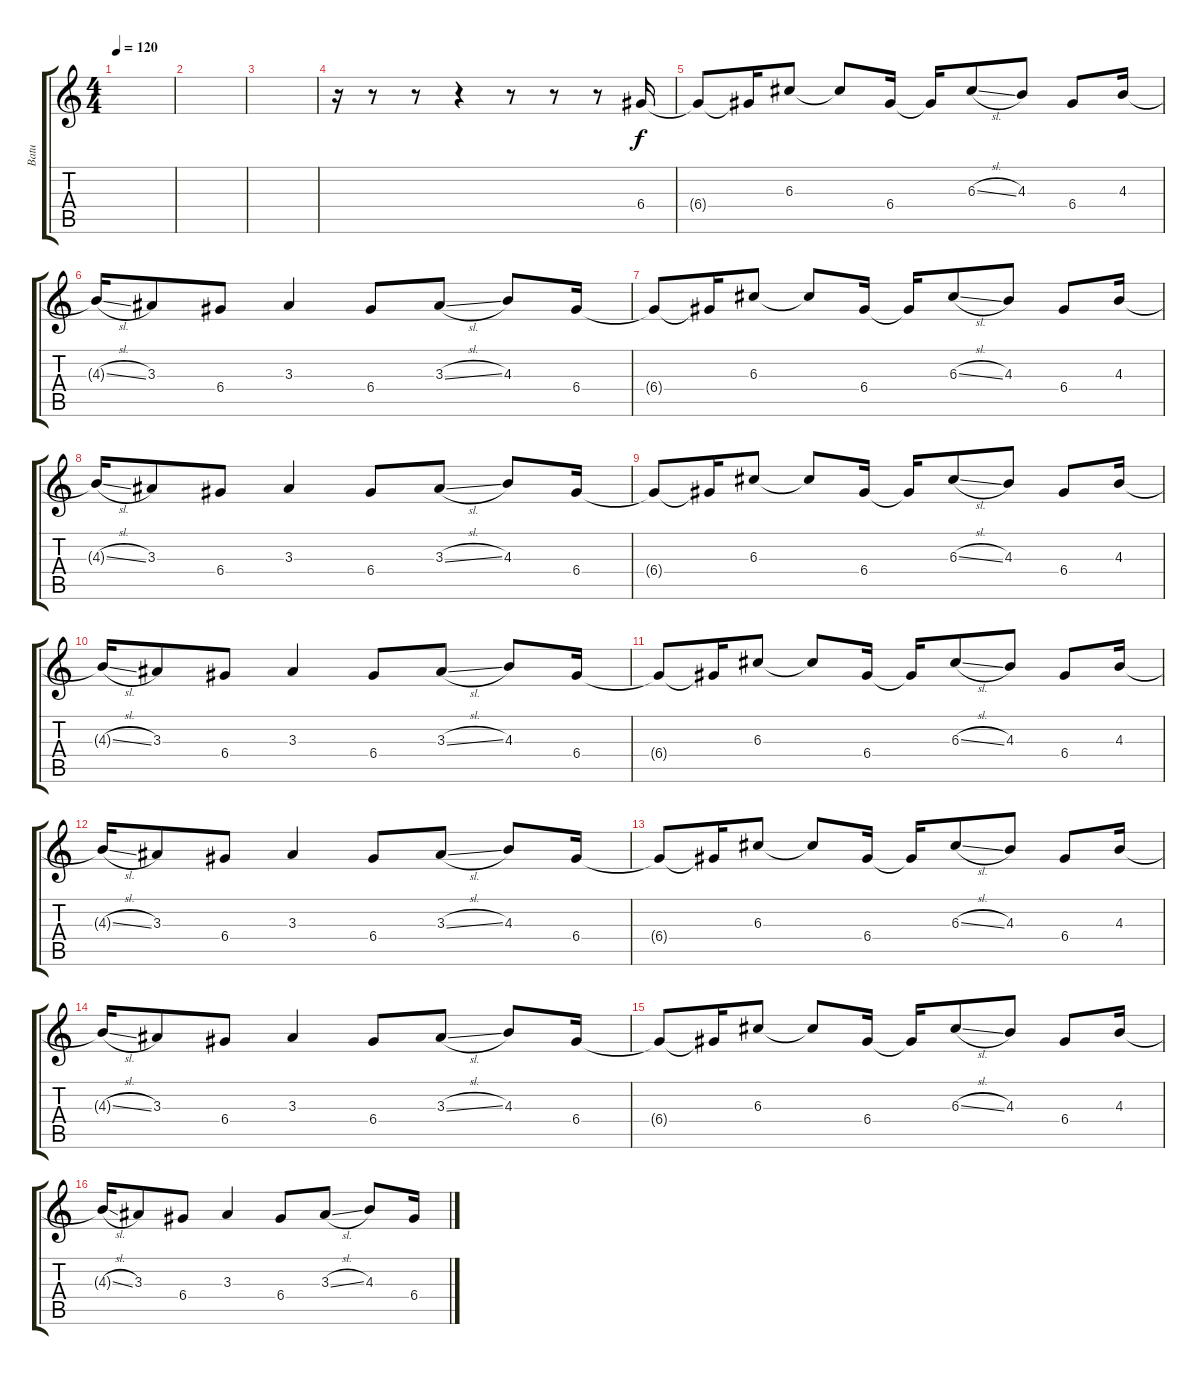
\track ("Batu" "Batu") {instrument electricguitarclean}
\staff {score tabs}
\tuning (E4 B3 G3 D3 A2 E2) {hide}
\ts (4 4)
\tempo 120
\clef g2
\ks c
|
|
|
r.16 r.8 r.8 r.4 r.8 r.8 r.8 6.4.16 |
6.4{t}.8 6.4{t}.16 6.3.8 6.3{t}.8 6.4.16 6.4{t}.16 6.3{sl}.8 4.3.8 6.4.8 4.3.16 |
4.3{sl t}.16 3.3.8 6.4.8 3.3.4 6.4.8 3.3{sl}.8 4.3.8 6.4.16 |
6.4{t}.8 6.4{t}.16 6.3.8 6.3{t}.8 6.4.16 6.4{t}.16 6.3{sl}.8 4.3.8 6.4.8 4.3.16 |
4.3{sl t}.16 3.3.8 6.4.8 3.3.4 6.4.8 3.3{sl}.8 4.3.8 6.4.16 |
6.4{t}.8 6.4{t}.16 6.3.8 6.3{t}.8 6.4.16 6.4{t}.16 6.3{sl}.8 4.3.8 6.4.8 4.3.16 |
4.3{sl t}.16 3.3.8 6.4.8 3.3.4 6.4.8 3.3{sl}.8 4.3.8 6.4.16 |
6.4{t}.8 6.4{t}.16 6.3.8 6.3{t}.8 6.4.16 6.4{t}.16 6.3{sl}.8 4.3.8 6.4.8 4.3.16 |
4.3{sl t}.16 3.3.8 6.4.8 3.3.4 6.4.8 3.3{sl}.8 4.3.8 6.4.16 |
6.4{t}.8 6.4{t}.16 6.3.8 6.3{t}.8 6.4.16 6.4{t}.16 6.3{sl}.8 4.3.8 6.4.8 4.3.16 |
4.3{sl t}.16 3.3.8 6.4.8 3.3.4 6.4.8 3.3{sl}.8 4.3.8 6.4.16 |
6.4{t}.8 6.4{t}.16 6.3.8 6.3{t}.8 6.4.16 6.4{t}.16 6.3{sl}.8 4.3.8 6.4.8 4.3.16 |
4.3{sl t}.16 3.3.8 6.4.8 3.3.4 6.4.8 3.3{sl}.8 4.3.8 6.4.16
